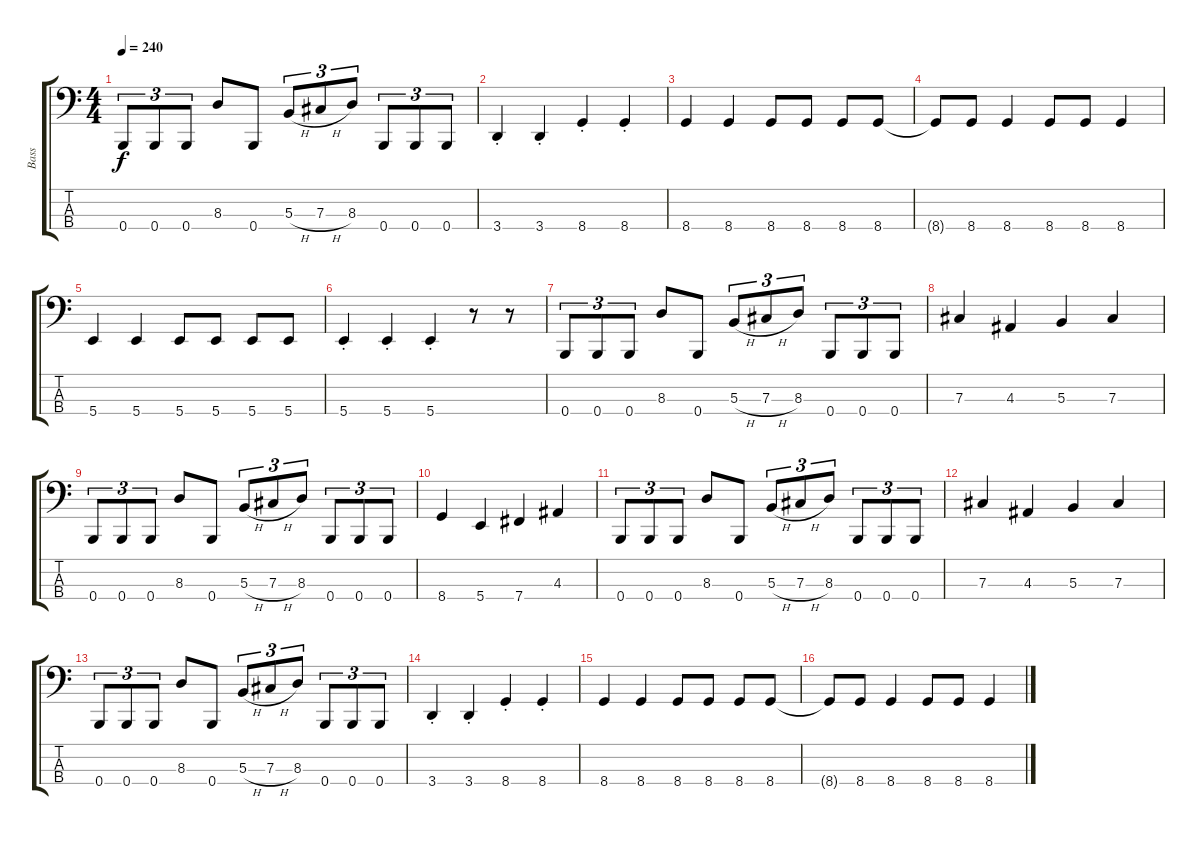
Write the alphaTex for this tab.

\track ("Bass" "Bass") {instrument electricbasspick}
\staff {score tabs}
\tuning (E2 B1 Gb1 B0) {hide}
\ts (4 4)
\tempo 240
\clef f4
\ks c
0.4.8{tu (3 2) dy f} 0.4.8{tu (3 2)} 0.4.8{tu (3 2)} 8.3.8 0.4.8 5.3{h}.8{tu (3 2)} 7.3{h}.8{tu (3 2)} 8.3.8{tu (3 2)} 0.4.8{tu (3 2)} 0.4.8{tu (3 2)} 0.4.8{tu (3 2)} |
3.4{st}.4 3.4{st}.4 8.4{st}.4 8.4{st}.4 |
8.4.4 8.4.4 8.4.8 8.4.8 8.4.8 8.4.8 |
8.4{t}.8 8.4.8 8.4.4 8.4.8 8.4.8 8.4.4 |
5.4.4 5.4.4 5.4.8 5.4.8 5.4.8 5.4.8 |
5.4{st}.4 5.4{st}.4 5.4{st}.4 r.8 r.8 |
0.4.8{tu (3 2)} 0.4.8{tu (3 2)} 0.4.8{tu (3 2)} 8.3.8 0.4.8 5.3{h}.8{tu (3 2)} 7.3{h}.8{tu (3 2)} 8.3.8{tu (3 2)} 0.4.8{tu (3 2)} 0.4.8{tu (3 2)} 0.4.8{tu (3 2)} |
7.3.4 4.3.4 5.3.4 7.3.4 |
0.4.8{tu (3 2)} 0.4.8{tu (3 2)} 0.4.8{tu (3 2)} 8.3.8 0.4.8 5.3{h}.8{tu (3 2)} 7.3{h}.8{tu (3 2)} 8.3.8{tu (3 2)} 0.4.8{tu (3 2)} 0.4.8{tu (3 2)} 0.4.8{tu (3 2)} |
8.4.4 5.4.4 7.4.4 4.3.4 |
0.4.8{tu (3 2)} 0.4.8{tu (3 2)} 0.4.8{tu (3 2)} 8.3.8 0.4.8 5.3{h}.8{tu (3 2)} 7.3{h}.8{tu (3 2)} 8.3.8{tu (3 2)} 0.4.8{tu (3 2)} 0.4.8{tu (3 2)} 0.4.8{tu (3 2)} |
7.3.4 4.3.4 5.3.4 7.3.4 |
0.4.8{tu (3 2)} 0.4.8{tu (3 2)} 0.4.8{tu (3 2)} 8.3.8 0.4.8 5.3{h}.8{tu (3 2)} 7.3{h}.8{tu (3 2)} 8.3.8{tu (3 2)} 0.4.8{tu (3 2)} 0.4.8{tu (3 2)} 0.4.8{tu (3 2)} |
3.4{st}.4 3.4{st}.4 8.4{st}.4 8.4{st}.4 |
8.4.4 8.4.4 8.4.8 8.4.8 8.4.8 8.4.8 |
8.4{t}.8 8.4.8 8.4.4 8.4.8 8.4.8 8.4.4
